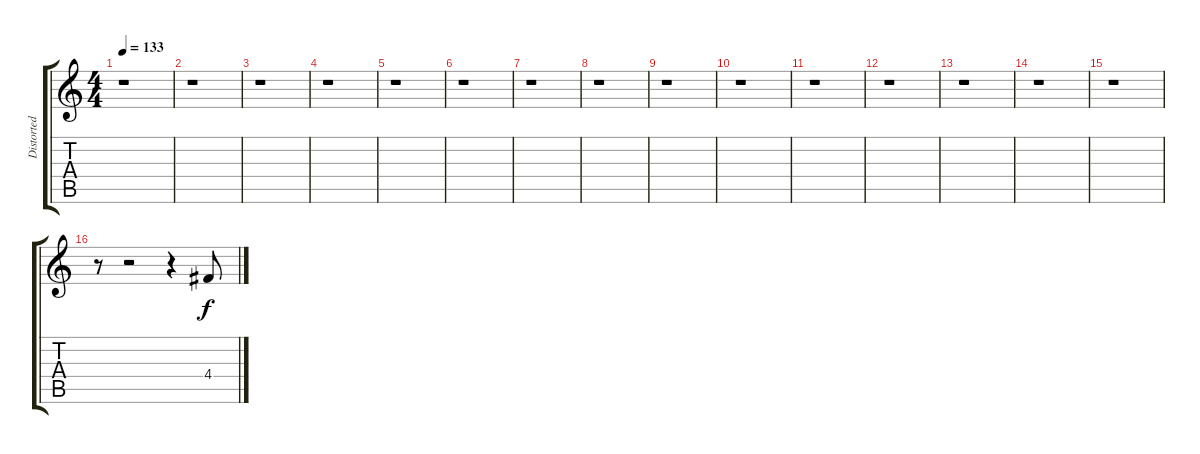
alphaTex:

\track ("Distorted guitar" "Distorted ") {instrument distortionguitar}
\staff {score tabs}
\tuning (E4 B3 G3 D3 A2 E2) {hide}
\ts (4 4)
\tempo 133
\clef g2
\ks c
r.1{dy f} |
r.1 |
r.1 |
r.1 |
r.1 |
r.1 |
r.1 |
r.1 |
r.1 |
r.1 |
r.1 |
r.1 |
r.1 |
r.1 |
r.1 |
r.8 r.2 r.4 4.4.8
